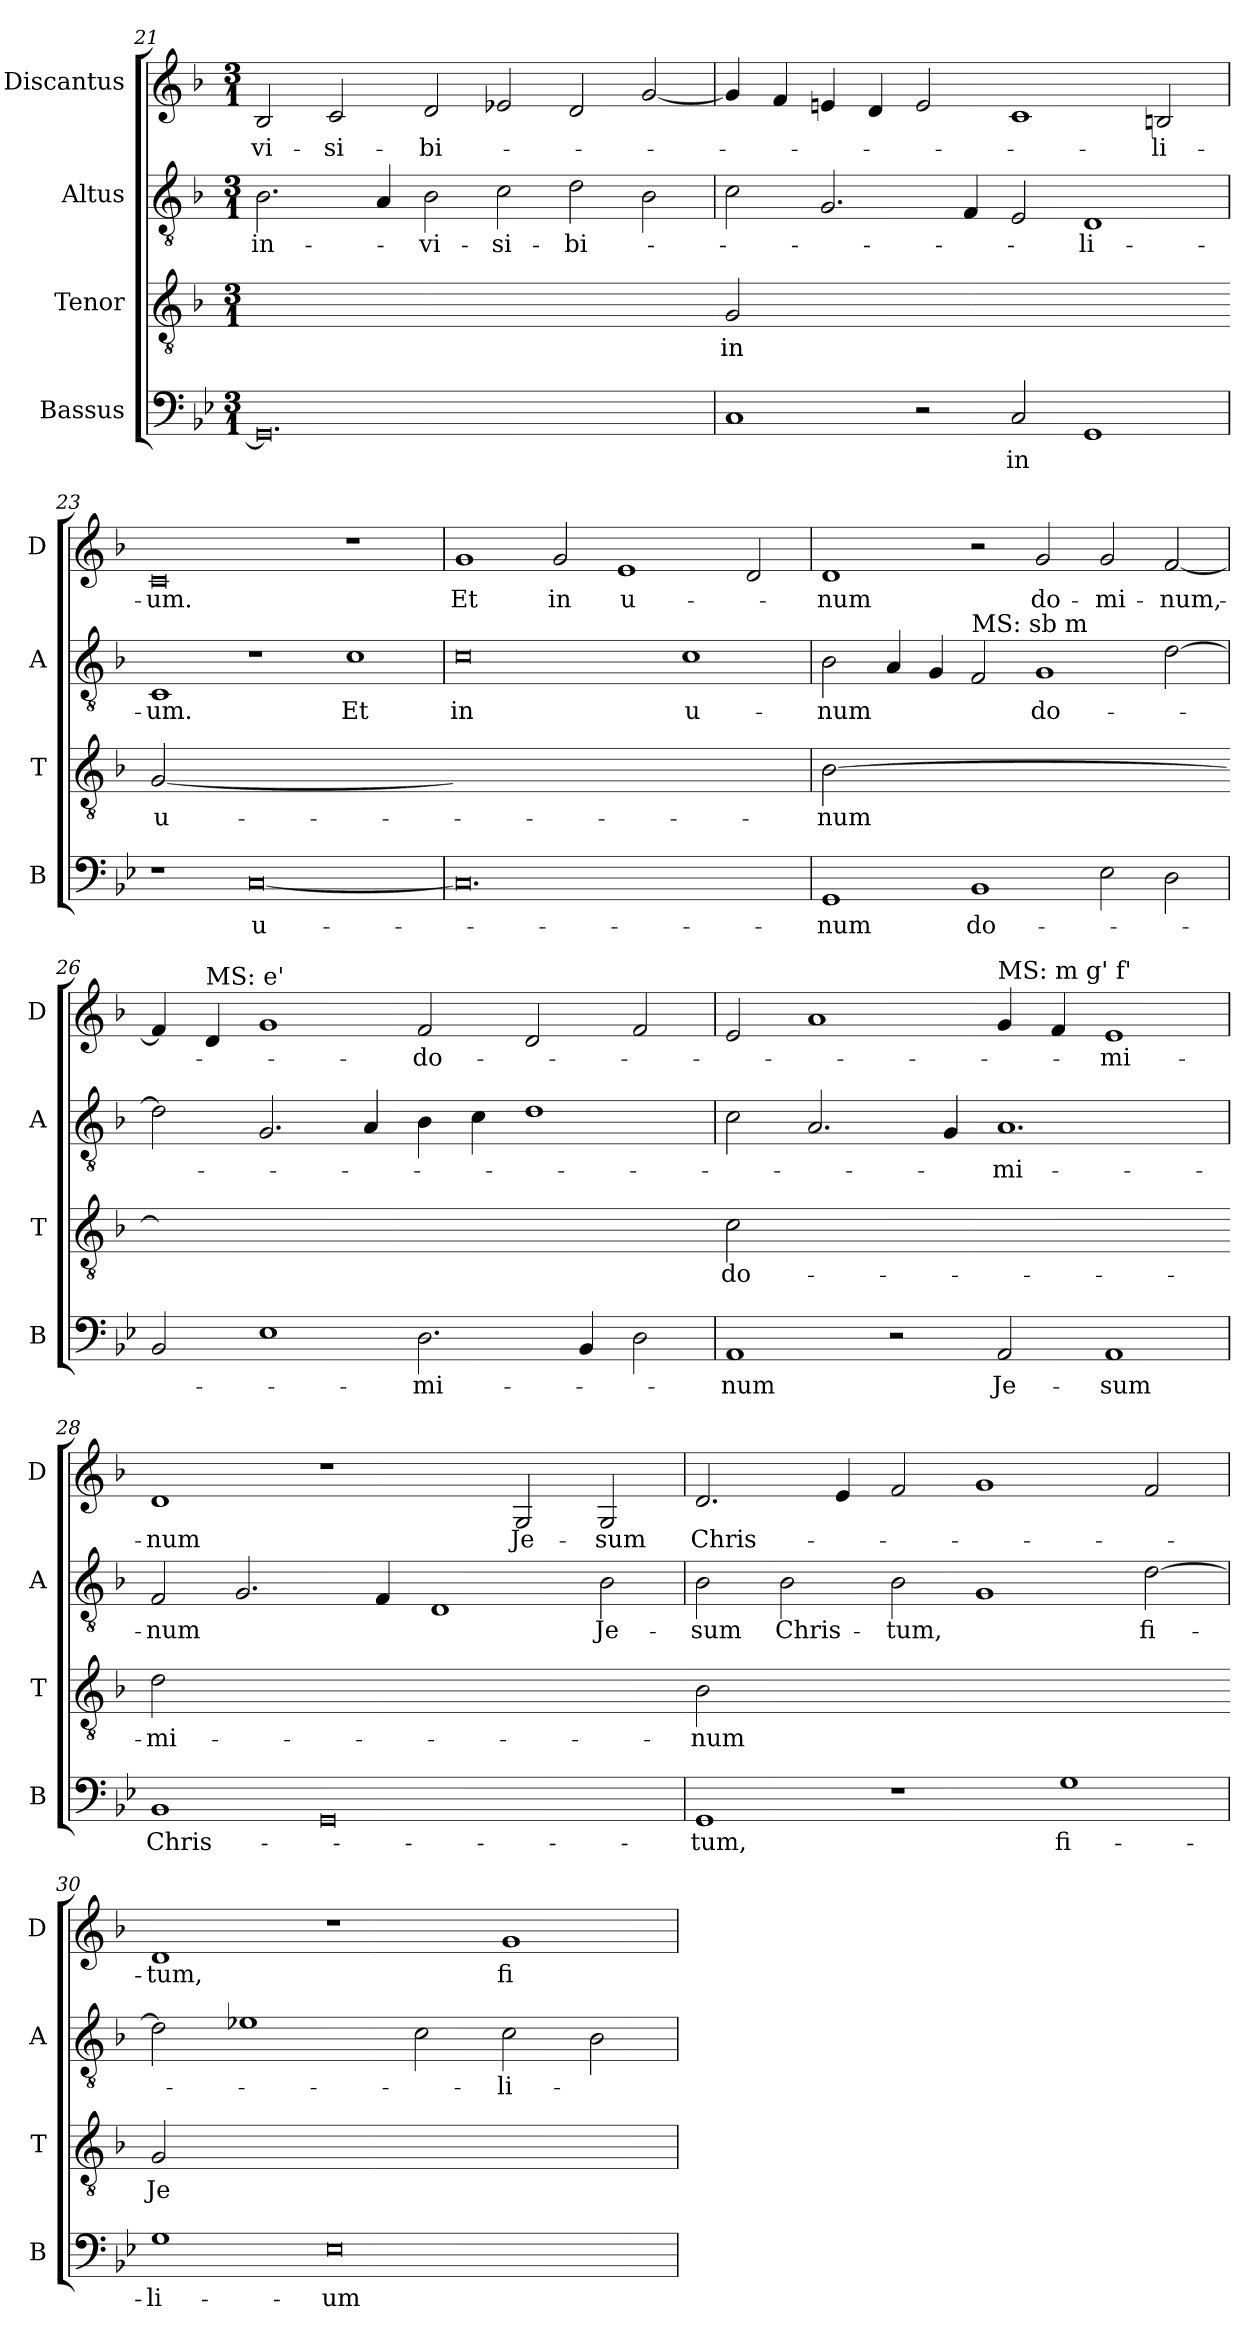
**kern	**text	**kern	**text	**kern	**text	**kern	**text
*part4	*part4	*part3	*part3	*part2	*part2	*part1	*part1
*staff4	*staff4	*staff3	*staff3	*staff2	*staff2	*staff1	*staff1
*I"Bassus	*	*I"Tenor	*	*I"Altus	*	*I"Discantus	*
*I'B	*	*I'T	*	*I'A	*	*I'D	*
*clefF4	*	*clefGv2	*	*clefGv2	*	*clefG2	*
*k[b-e-]	*	*k[b-]	*	*k[b-]	*	*k[b-]	*
*g:	*	*d:	*	*d:	*	*d:	*
*M3/1	*	*M3/1	*	*M3/1	*	*M3/1	*
=21	=21	=21	=21	=21	=21	=21	=21
!	!	!LO:N:vis=2	!	!	!	!	!
0.GG]	.	0.Gyy]	.	2.B-	in-	2B-	-vi-
.	.	.	.	.	.	2c	-si-
.	.	.	.	4A	.	.	.
.	.	.	.	2B-	-vi-	2d	-bi-
.	.	.	.	2c	-si-	2e-X	.
.	.	.	.	2d	-bi-	2d	.
.	.	.	.	2B-	.	[2g	.
=22	=22	=22-	=22	=22	=22	=22	=22
!	!	!LO:N:vis=2	!	!	!	!	!
1C	.	0.G	in	2c	.	4g]	.
.	.	.	.	.	.	4f	.
.	.	.	.	2.G	.	4en	.
.	.	.	.	.	.	4d	.
2r	.	.	.	.	.	2e	.
.	.	.	.	4F	.	.	.
2C	in	.	.	2E	.	1c	.
1GG	.	.	.	1D	-li-	.	.
.	.	.	.	.	.	2Bn	-li-
=23	=23	=23-	=23	=23	=23	=23	=23
!	!	!LO:N:vis=2	!	!	!	!	!
1r	.	[0.G	u-	1C	-um.	0c	-um.
[0C	u-	.	.	1r	.	.	.
.	.	.	.	1c	Et	1r	.
=24	=24	=24-	=24	=24	=24	=24	=24
!	!	!LO:N:vis=2	!	!	!	!	!
0.C]	.	0.Gyy]	.	0c	in	1g	Et
.	.	.	.	.	.	2g	in
.	.	.	.	.	.	1e	u-
.	.	.	.	1c	u-	.	.
.	.	.	.	.	.	2d	.
=25	=25	=25	=25	=25	=25	=25	=25
!	!	!LO:N:vis=2	!	!	!	!	!
1GG	-num	[0.B-	-num	2B-	-num	1d	-num
.	.	.	.	4A	.	.	.
.	.	.	.	4G	.	.	.
!	!	!	!	!LO:TX:a:t=MS&colon; sb m	!	!	!
1BB-	do-	.	.	2F	.	2r	.
.	.	.	.	1G	do-	2g	do-
2E-	.	.	.	.	.	2g	-mi-
2D	.	.	.	[2d	.	[2f	-num,-
=26	=26	=26-	=26	=26	=26	=26	=26
!	!	!LO:N:vis=2	!	!	!	!	!
2BB-	.	0.B-yy]	.	2d]	.	4f]	.
!	!	!	!	!	!	!LO:TX:a:t=MS&colon; e'	!
.	.	.	.	.	.	4d	.
1E-	.	.	.	2.G	.	1g	.
.	.	.	.	4A	.	.	.
2.D	-mi-	.	.	4B-	.	2f	-do-
.	.	.	.	4c	.	.	.
.	.	.	.	1d	.	2d	.
4BB-	.	.	.	.	.	.	.
2D	.	.	.	.	.	2f	.
=27	=27	=27-	=27	=27	=27	=27	=27
!	!	!LO:N:vis=2	!	!	!	!	!
1AA	-num	0.c	do-	2c	.	2e	.
.	.	.	.	2.A	.	1a	.
2r	.	.	.	.	.	.	.
.	.	.	.	4G	.	.	.
!	!	!	!	!	!	!LO:TX:a:t=MS&colon; m g' f'	!
2AA	Je-	.	.	1.A	-mi-	4g	.
.	.	.	.	.	.	4f	.
1AA	-sum	.	.	.	.	1e	-mi-
=28	=28	=28-	=28	=28	=28	=28	=28
!	!	!LO:N:vis=2	!	!	!	!	!
1BB-	Chris-	0.d	-mi-	2F	-num	1d	-num
.	.	.	.	2.G	.	.	.
0GG	.	.	.	.	.	1r	.
.	.	.	.	4F	.	.	.
.	.	.	.	1D	.	.	.
.	.	.	.	.	.	2G	Je-
.	.	.	.	2B-	Je-	2G	-sum
=29	=29	=29-	=29	=29	=29	=29	=29
!	!	!LO:N:vis=2	!	!	!	!	!
1GG	-tum,	0.B-	-num	2B-	-sum	2.d	Chris-
.	.	.	.	2B-	Chris-	.	.
.	.	.	.	.	.	4e	.
1r	.	.	.	2B-	-tum,	2f	.
.	.	.	.	1G	.	1g	.
1G	fi-	.	.	.	.	.	.
.	.	.	.	[2d	fi-	2f	.
=30	=30	=30-	=30	=30	=30	=30	=30
!	!	!LO:N:vis=2	!	!	!	!	!
1G	-li-	0.G	Je-	2d]	.	1d	-tum,
.	.	.	.	1e-X	.	.	.
0E-	-um	.	.	.	.	1r	.
.	.	.	.	2c	.	.	.
.	.	.	.	2c	-li-	1g	fi-
.	.	.	.	2B-	.	.	.
=	=	=	=	=	=	=	=
*-	*-	*-	*-	*-	*-	*-	*-
